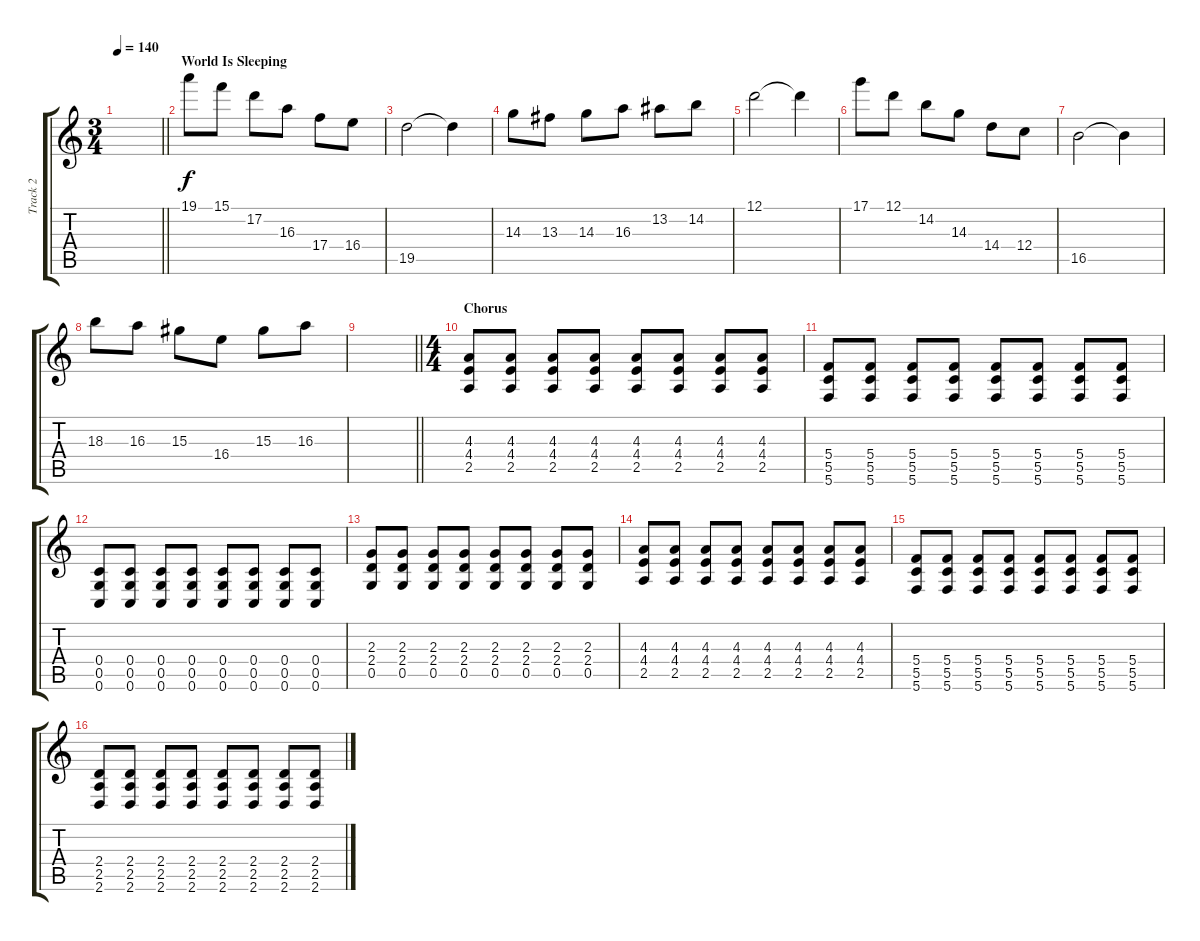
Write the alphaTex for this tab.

\track ("Track 2" "Track 2") {instrument distortionguitar}
\staff {score tabs}
\tuning (D4 A3 F3 C3 G2 C2) {hide}
\ts (3 4)
\tempo 140
\clef g2
\barLineRight lightlight
\ks c
|
\section ("" "World Is Sleeping")
19.1.8 15.1.8 17.2.8 16.3.8 17.4.8 16.4.8 |
19.5.2 19.5{t}.4 |
14.3.8 13.3.8 14.3.8 16.3.8 13.2.8 14.2.8 |
12.1.2 12.1{t}.4 |
17.1.8 12.1.8 14.2.8 14.3.8 14.4.8 12.4.8 |
16.5.2 16.5{t}.4 |
18.3.8 16.3.8 15.3.8 16.4.8 15.3.8 16.3.8 |
\barLineRight lightlight
|
\ts (4 4)
\section ("" "Chorus")
(4.3 4.4 2.5).8 (4.3 4.4 2.5).8 (4.3 4.4 2.5).8 (4.3 4.4 2.5).8 (4.3 4.4 2.5).8 (4.3 4.4 2.5).8 (4.3 4.4 2.5).8 (4.3 4.4 2.5).8 |
(5.4 5.5 5.6).8 (5.4 5.5 5.6).8 (5.4 5.5 5.6).8 (5.4 5.5 5.6).8 (5.4 5.5 5.6).8 (5.4 5.5 5.6).8 (5.4 5.5 5.6).8 (5.4 5.5 5.6).8 |
(0.4 0.5 0.6).8 (0.4 0.5 0.6).8 (0.4 0.5 0.6).8 (0.4 0.5 0.6).8 (0.4 0.5 0.6).8 (0.4 0.5 0.6).8 (0.4 0.5 0.6).8 (0.4 0.5 0.6).8 |
(2.3 2.4 0.5).8 (2.3 2.4 0.5).8 (2.3 2.4 0.5).8 (2.3 2.4 0.5).8 (2.3 2.4 0.5).8 (2.3 2.4 0.5).8 (2.3 2.4 0.5).8 (2.3 2.4 0.5).8 |
(4.3 4.4 2.5).8 (4.3 4.4 2.5).8 (4.3 4.4 2.5).8 (4.3 4.4 2.5).8 (4.3 4.4 2.5).8 (4.3 4.4 2.5).8 (4.3 4.4 2.5).8 (4.3 4.4 2.5).8 |
(5.4 5.5 5.6).8 (5.4 5.5 5.6).8 (5.4 5.5 5.6).8 (5.4 5.5 5.6).8 (5.4 5.5 5.6).8 (5.4 5.5 5.6).8 (5.4 5.5 5.6).8 (5.4 5.5 5.6).8 |
(2.4 2.5 2.6).8 (2.4 2.5 2.6).8 (2.4 2.5 2.6).8 (2.4 2.5 2.6).8 (2.4 2.5 2.6).8 (2.4 2.5 2.6).8 (2.4 2.5 2.6).8 (2.4 2.5 2.6).8
